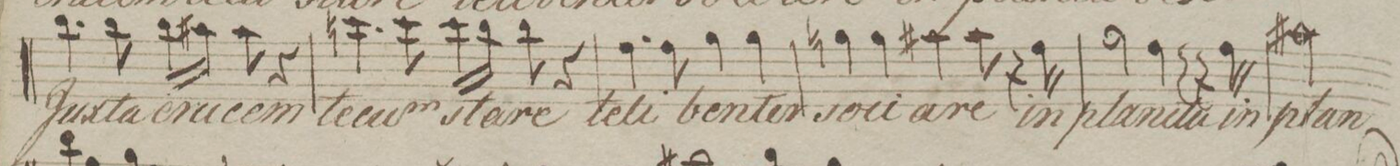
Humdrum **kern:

**kern	**text	**dynam
*I"Cant.	*	*
*clefC1	*	*
*k[b-e-a-]	*	*
*met(c)	*	*
*M4/4	*	*
4.gg\	Jux-	.
8gg\	-ta	.
16gg\LL	cru-	.
16ff#X\JJ	.	.
8ff#\	-cem	.
4r	.	.
=33	=33	=33
4.aan\	te-	.
8aa\	-cum	.
16aa\LL	sta-	.
16gg\JJ	.	.
8gg\	-re	.
4r	.	.
=34	=34	=34
4.dd\	te	.
8dd\	li-	.
4ee-\	-ben-	.
4ee-\	-ter	.
=35	=35	=35
4.een\	so-	.
8ee\	-ci-	.
4ff#X\	-a-	.
8ff#\	-re	.
16r	.	.
16dd\	in	.
=36	=36	=36
*2\right	*	*
2ee-\	plan-	.
4dd\	-ctu	.
8r	.	.
16r	.	.
16dd\	in	.
=37	=37	=37
2ff#X\	plan-	.
*-	*-	*-
